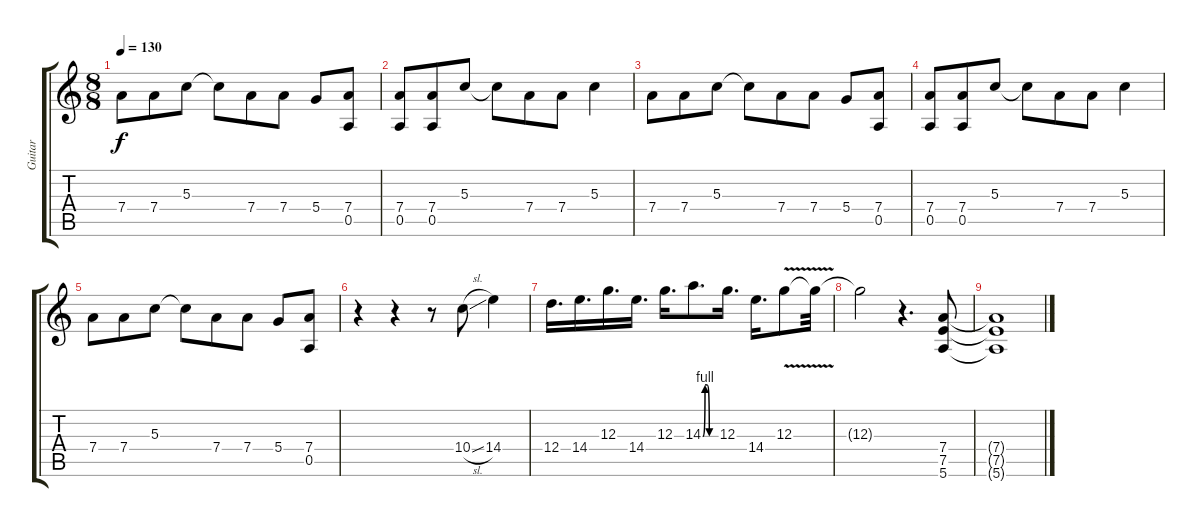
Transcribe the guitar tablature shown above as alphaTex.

\track ("Guitar" "Guitar") {instrument distortionguitar}
\staff {score tabs}
\tuning (E4 B3 G3 D3 A2 E2) {hide}
\ts (8 8)
\tempo 130
\clef g2
\ks c
7.4.8{dy f} 7.4.8 5.3.8 5.3{t}.8 7.4.8 7.4.8 5.4.8 (7.4 0.5).8 |
(7.4 0.5).8 (7.4 0.5).8 5.3.8 5.3{t}.8 7.4.8 7.4.8 5.3.4 |
7.4.8 7.4.8 5.3.8 5.3{t}.8 7.4.8 7.4.8 5.4.8 (7.4 0.5).8 |
(7.4 0.5).8 (7.4 0.5).8 5.3.8 5.3{t}.8 7.4.8 7.4.8 5.3.4 |
7.4.8 7.4.8 5.3.8 5.3{t}.8 7.4.8 7.4.8 5.4.8 (7.4 0.5).8 |
r.4 r.4 r.8 10.4{sl}.8 14.4.4 |
12.4.16{d} 14.4.16{d} 12.3.16{d} 14.4.16{d} 12.3.16{d} 14.3{be (custom 0 0 10 4 20 4 30 0 60 0)}.8{d} 12.3.16{d} 14.4.16{d} 12.3{v}.8 12.3{t}.32 |
12.3{t}.2 r.4{d} (7.4 7.5 5.6).8 |
(7.4{t} 7.5{t} 5.6{t}).1
